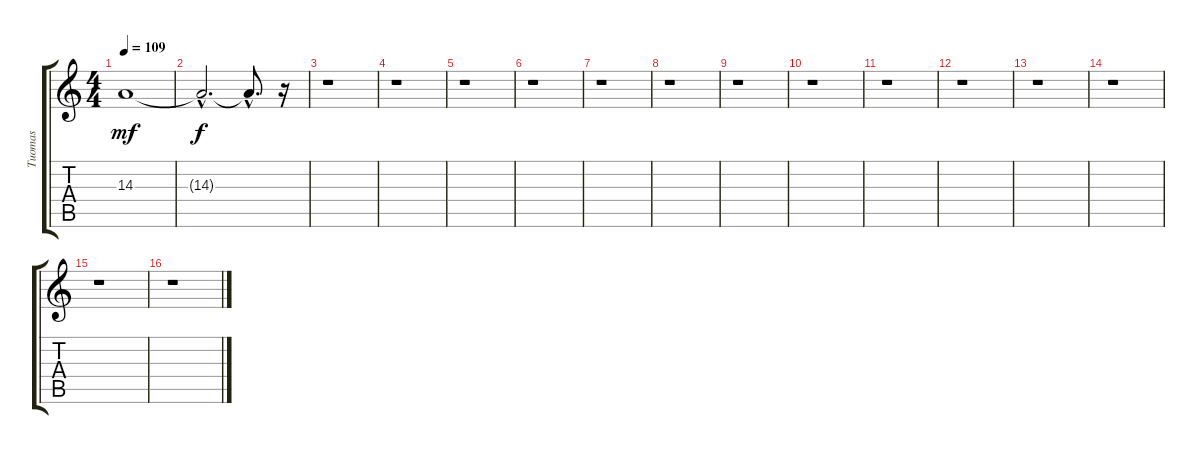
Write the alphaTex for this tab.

\track ("Tuomas" "Tuomas") {instrument stringensemble1}
\staff {score tabs}
\tuning (E4 B3 G3 D3 A2 E2) {hide}
\ts (4 4)
\tempo 109
\clef g2
\ks c
14.3.1{dy mf} |
14.3{hac t}.2{d dy f} 14.3{hac t}.8{d} r.16 |
r.1 |
r.1 |
r.1 |
r.1 |
r.1 |
r.1 |
r.1 |
r.1 |
r.1 |
r.1 |
r.1 |
r.1 |
r.1 |
r.1
